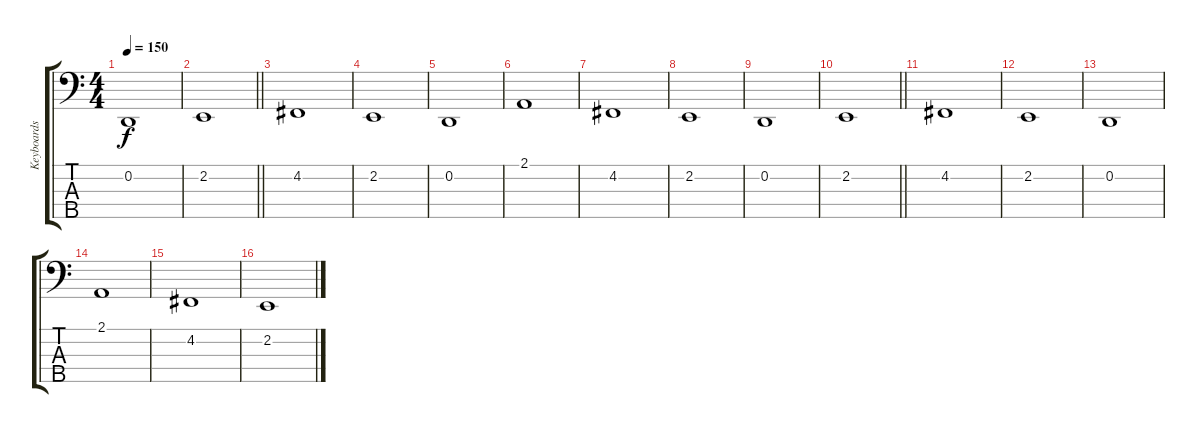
\track ("Keyboards" "Keyboards") {instrument stringensemble1}
\staff {score tabs}
\tuning (G2 D2 A1 E1 B0) {hide}
\ts (4 4)
\tempo 150
\clef f4
\ks c
0.2.1{dy f} |
\barLineRight lightlight
2.2.1 |
\section ("" "")
4.2.1 |
2.2.1 |
0.2.1 |
2.1.1 |
4.2.1 |
2.2.1 |
0.2.1 |
\barLineRight lightlight
2.2.1 |
\section ("" "")
4.2.1 |
2.2.1 |
0.2.1 |
2.1.1 |
4.2.1 |
2.2.1
